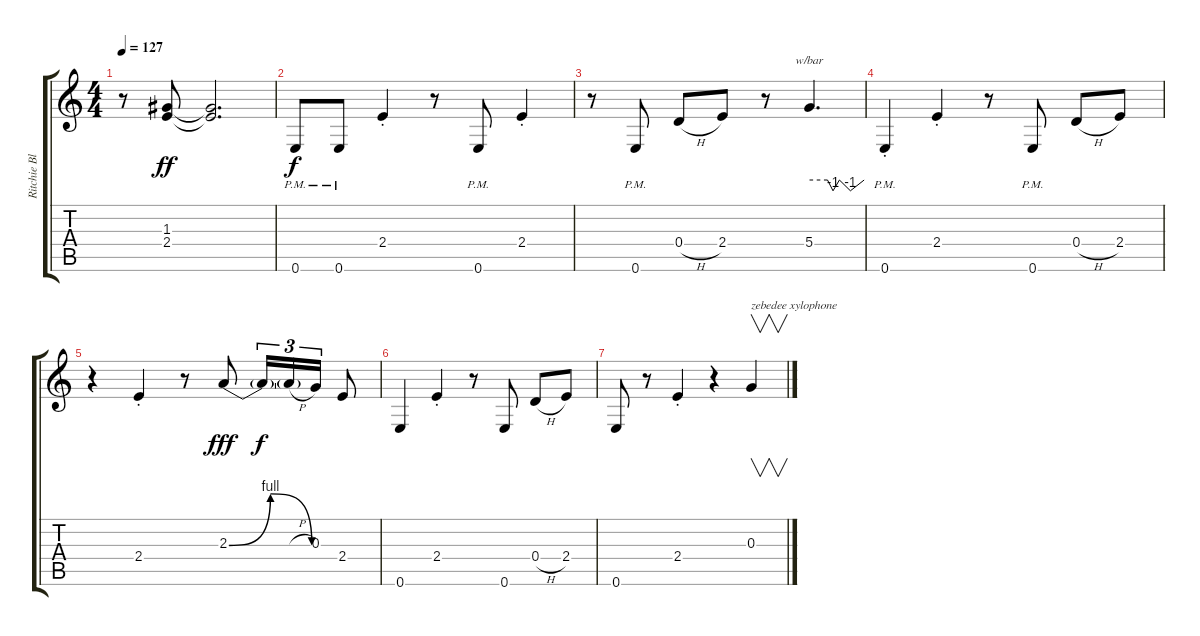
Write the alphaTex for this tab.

\track ("Ritchie Blackmore" "Ritchie Bl") {instrument overdrivenguitar}
\staff {score tabs}
\tuning (E4 B3 G3 D3 A2 E2) {hide}
\ts (4 4)
\tempo 127
\clef g2
\ks c
r.8{dy ff} (1.3 2.4).8 (1.3{t} 2.4{t}).2{d} |
0.6{pm}.8{dy f} 0.6{pm}.8 2.4{st}.4 r.8 0.6{pm}.8 2.4{st}.4 |
r.8 0.6{pm}.8 0.4{h}.8 2.4.8 r.8 5.4.4{d tbe (custom default 0 0 20 0 26 -4 33 0 45 -4 60 0) volume 0} |
0.6{pm st}.4 2.4{st}.4 r.8 0.6{pm}.8 0.4{h}.8 2.4.8 |
r.4 2.4{st}.4 r.8 2.3{be (bendrelease 0 0 15 4 45 4 60 0)}.8{dy fff} 2.3{t}.16{tu (3 2) dy f} 2.3{h t}.16{tu (3 2)} 0.3.16{tu (3 2)} 2.4.8 |
0.6.4 2.4{st}.4 r.8 0.6.8 0.4{h}.8 2.4.8 |
0.6.8 r.8 2.4{st}.4 r.4 0.3.4{v txt "zebedee xylophone"}
